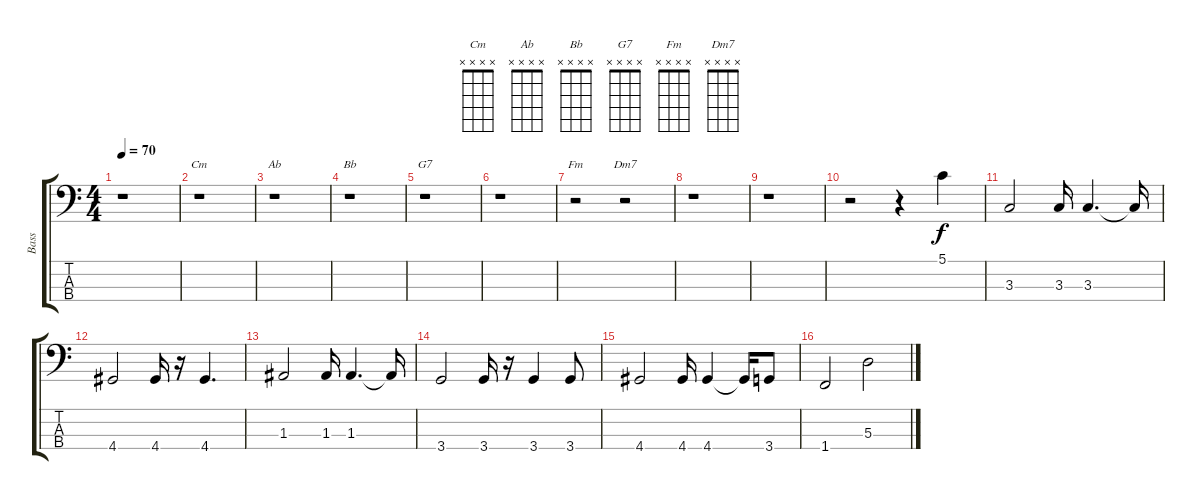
\track ("Bass" "Bass") {instrument electricbassfinger}
\staff {score tabs}
\tuning (G2 D2 A1 E1) {hide}
\chord ("Cm" x x x x)
\chord ("Ab" x x x x)
\chord ("Bb" x x x x)
\chord ("G7" x x x x)
\chord ("Fm" x x x x)
\chord ("Dm7" x x x x)
\ts (4 4)
\tempo 70
\clef f4
\ks c
r.1{dy f instrument electricbassfinger} |
r.1{ch "Cm"} |
r.1{ch "Ab"} |
r.1{ch "Bb"} |
r.1{ch "G7"} |
r.1 |
r.2{ch "Fm"} r.2{ch "Dm7"} |
r.1 |
r.1 |
r.2 r.4 5.1.4 |
3.3.2 3.3.16 3.3.4{d} 3.3{t}.16 |
4.4.2 4.4.16 r.16 4.4.4{d} |
1.3.2 1.3.16 1.3.4{d} 1.3{t}.16 |
3.4.2 3.4.16 r.16 3.4.4 3.4.8 |
4.4.2 4.4.16 4.4.4 4.4{t}.16 3.4.8 |
1.4.2 5.3.2
